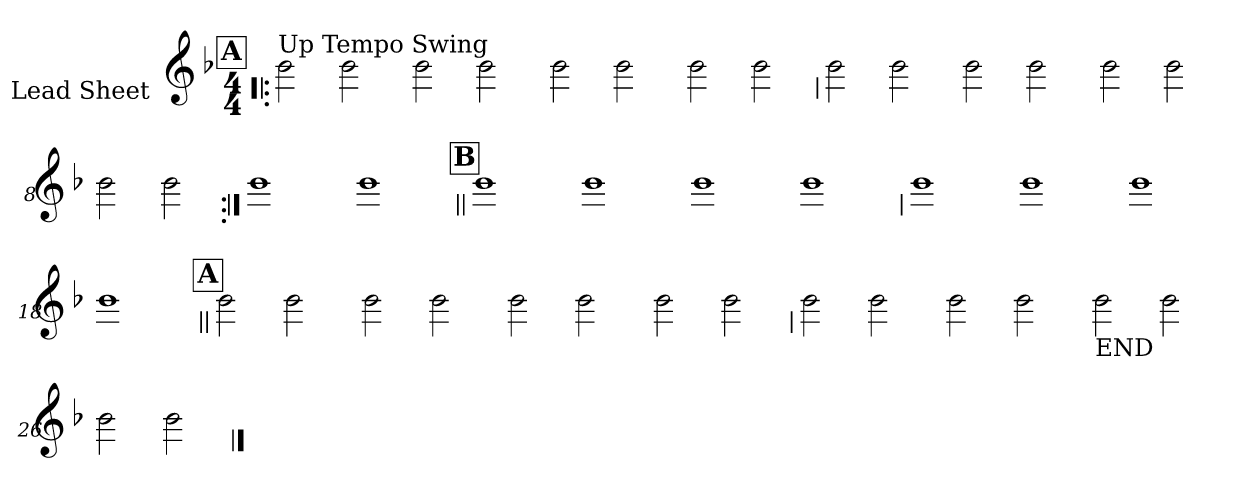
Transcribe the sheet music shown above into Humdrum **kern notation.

**kern
*part1
*staff1
*I"Lead Sheet
*stria0
*clefG2
*k[b-]
*F:
*M4/4
!!LO:REH:place=s1:a:t=A
=1!|:
!LO:TX:a:t=Up Tempo Swing
2b-
2b-
=2-
2b-
2b-
=3-
2b-
2b-
=4-
2b-
2b-
!!LO:LB:g=z
=5
2b-
2b-
=6-
2b-
2b-
=7-
2b-
2b-
=8-
2b-
2b-
!!LO:LB:g=z
=9:|!
1b-
=10-
1b-
!!LO:LB:g=z
!!LO:REH:place=s1:a:t=B
=11||
1b-
=12-
1b-
=13-
1b-
=14-
1b-
!!LO:LB:g=z
=15
1b-
=16-
1b-
=17-
1b-
=18-
1b-
!!LO:LB:g=z
!!LO:REH:place=s1:a:t=A
=19||
2b-
2b-
=20-
2b-
2b-
=21-
2b-
2b-
=22-
2b-
2b-
!!LO:LB:g=z
=23
2b-
2b-
=24-
2b-
2b-
=25-
!LO:TX:b:t=END
2b-
2b-
=26-
2b-
2b-
==
*-
